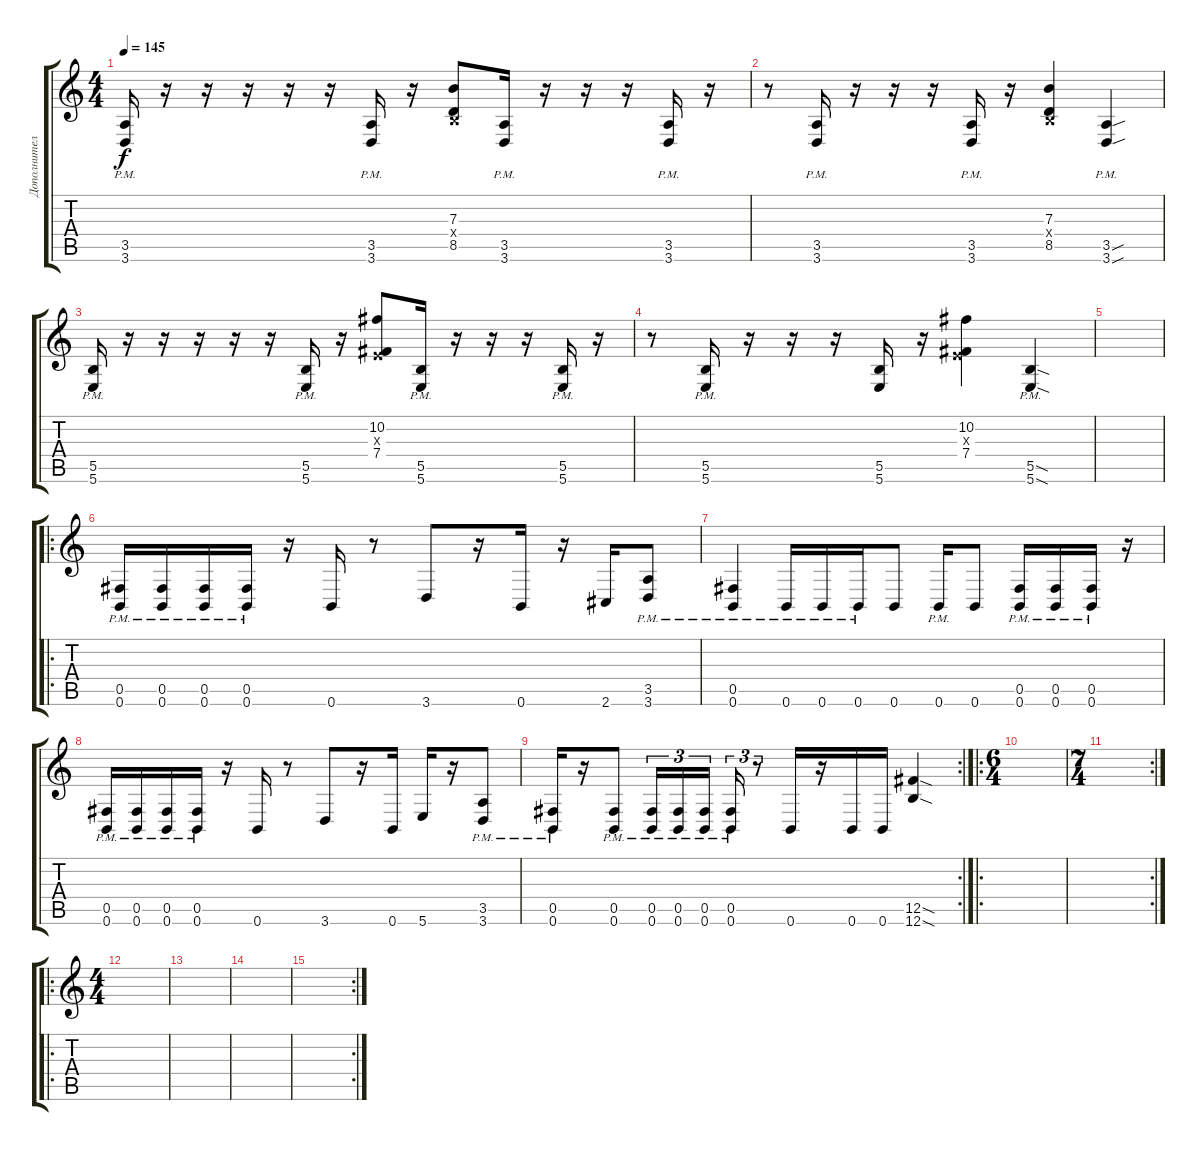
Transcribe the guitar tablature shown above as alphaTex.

\track ("Дополнительный ритм" "Дополнител") {instrument distortionguitar}
\staff {score tabs}
\tuning (Db4 Ab3 E3 B2 Gb2 B1) {hide}
\ts (4 4)
\tempo 145
\clef g2
\ks c
(3.5{pm} 3.6{pm}).16{dy f} r.16 r.16 r.16 r.16 r.16 (3.5{pm} 3.6{pm}).16 r.16 (7.3 0.4{x} 8.5).8 (3.5{pm} 3.6{pm}).16 r.16 r.16 r.16 (3.5{pm} 3.6{pm}).16 r.16 |
r.8 (3.5 3.6{pm}).16 r.16 r.16 r.16 (3.5 3.6{pm}).16 r.16 (7.3 0.4{x} 8.5).4 (3.5{sou} 3.6{sou pm}).4 |
(5.5{pm} 5.6{pm}).16 r.16 r.16 r.16 r.16 r.16 (5.5{pm} 5.6{pm}).16 r.16 (10.2 0.3{x} 7.4).8 (5.5{pm} 5.6{pm}).16 r.16 r.16 r.16 (5.5{pm} 5.6{pm}).16 r.16 |
r.8 (5.5 5.6{pm}).16 r.16 r.16 r.16 (5.5 5.6).16 r.16 (10.2 0.3{x} 7.4).4 (5.5{sod} 5.6{sod pm}).4 |
|
\ro
(0.5{pm} 0.6{pm}).16 (0.5{pm} 0.6{pm}).16 (0.5{pm} 0.6{pm}).16 (0.5{pm} 0.6{pm}).16 r.16 0.6.16 r.8 3.6.8 r.16 0.6.16 r.16 2.6.16 (3.5 3.6{pm}).8 |
(0.5{pm} 0.6{pm}).4 0.6{pm}.16 0.6{pm}.16 0.6{pm}.16 0.6.8 0.6{pm}.16 0.6.8 (0.5{pm} 0.6{pm}).16 (0.5{pm} 0.6{pm}).16 (0.5{pm} 0.6{pm}).16 r.16 |
(0.5{pm} 0.6{pm}).16 (0.5{pm} 0.6{pm}).16 (0.5{pm} 0.6{pm}).16 (0.5{pm} 0.6{pm}).16 r.16 0.6.16 r.8 3.6.8 r.16 0.6.16 5.6.16 r.16 (3.5 3.6{pm}).8 |
\rc 2
(0.5{pm} 0.6{pm}).16 r.16 (0.5{pm} 0.6{pm}).8 (0.5{pm} 0.6{pm}).16{tu (3 2)} (0.5{pm} 0.6{pm}).16{tu (3 2)} (0.5{pm} 0.6{pm}).16{tu (3 2) beam splitsecondary} (0.5{pm} 0.6{pm}).16{tu (3 2)} r.8{tu (3 2)} 0.6.16 r.16 0.6.16 0.6.16 (12.5{sod} 12.6{sod}).4 |
\ro
\ts (6 4)
|
\rc 2
\ts (7 4)
|
\ro
\ts (4 4)
|
|
|
\rc 2
